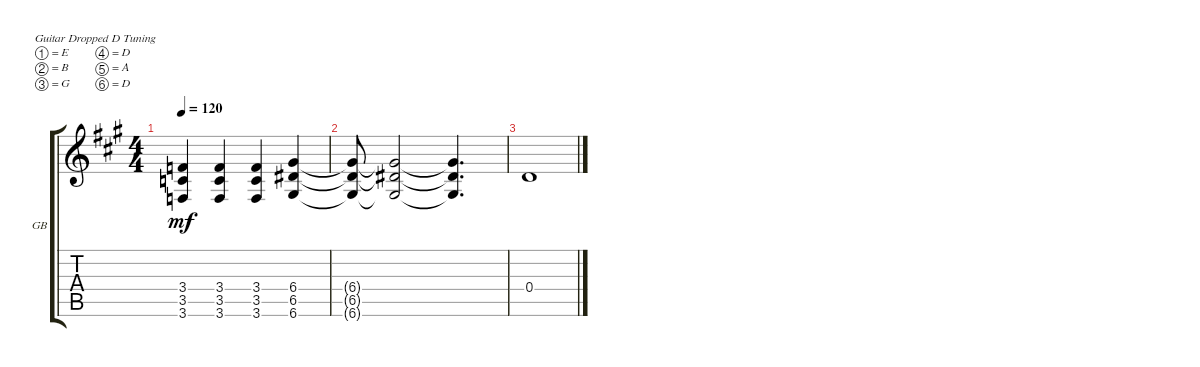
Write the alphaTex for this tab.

\defaultSystemsLayout 4
\bracketExtendMode groupsimilarinstruments
\firstSystemTrackNameOrientation horizontal
\otherSystemsTrackNameOrientation horizontal
\track ("Guitarra Base" "GB") {multiBarRest instrument acousticguitarsteel}
\staff {score tabs}
\tuning (E4 B3 G3 D3 A2 D2)
\ts (4 4)
\tempo 120
\clef g2
\ks a
(3.6 3.5 3.4).4{dy mf} (3.4 3.5 3.6).4 (3.6 3.5 3.4).4 (6.5 6.4 6.6).4 |
(6.6{t} 6.5{t} 6.4{t}).8 (6.5{t} 6.4{t} 6.6{t}).2 (6.5{t} 6.4{t} 6.6{t}).4{d} |
0.4.1
